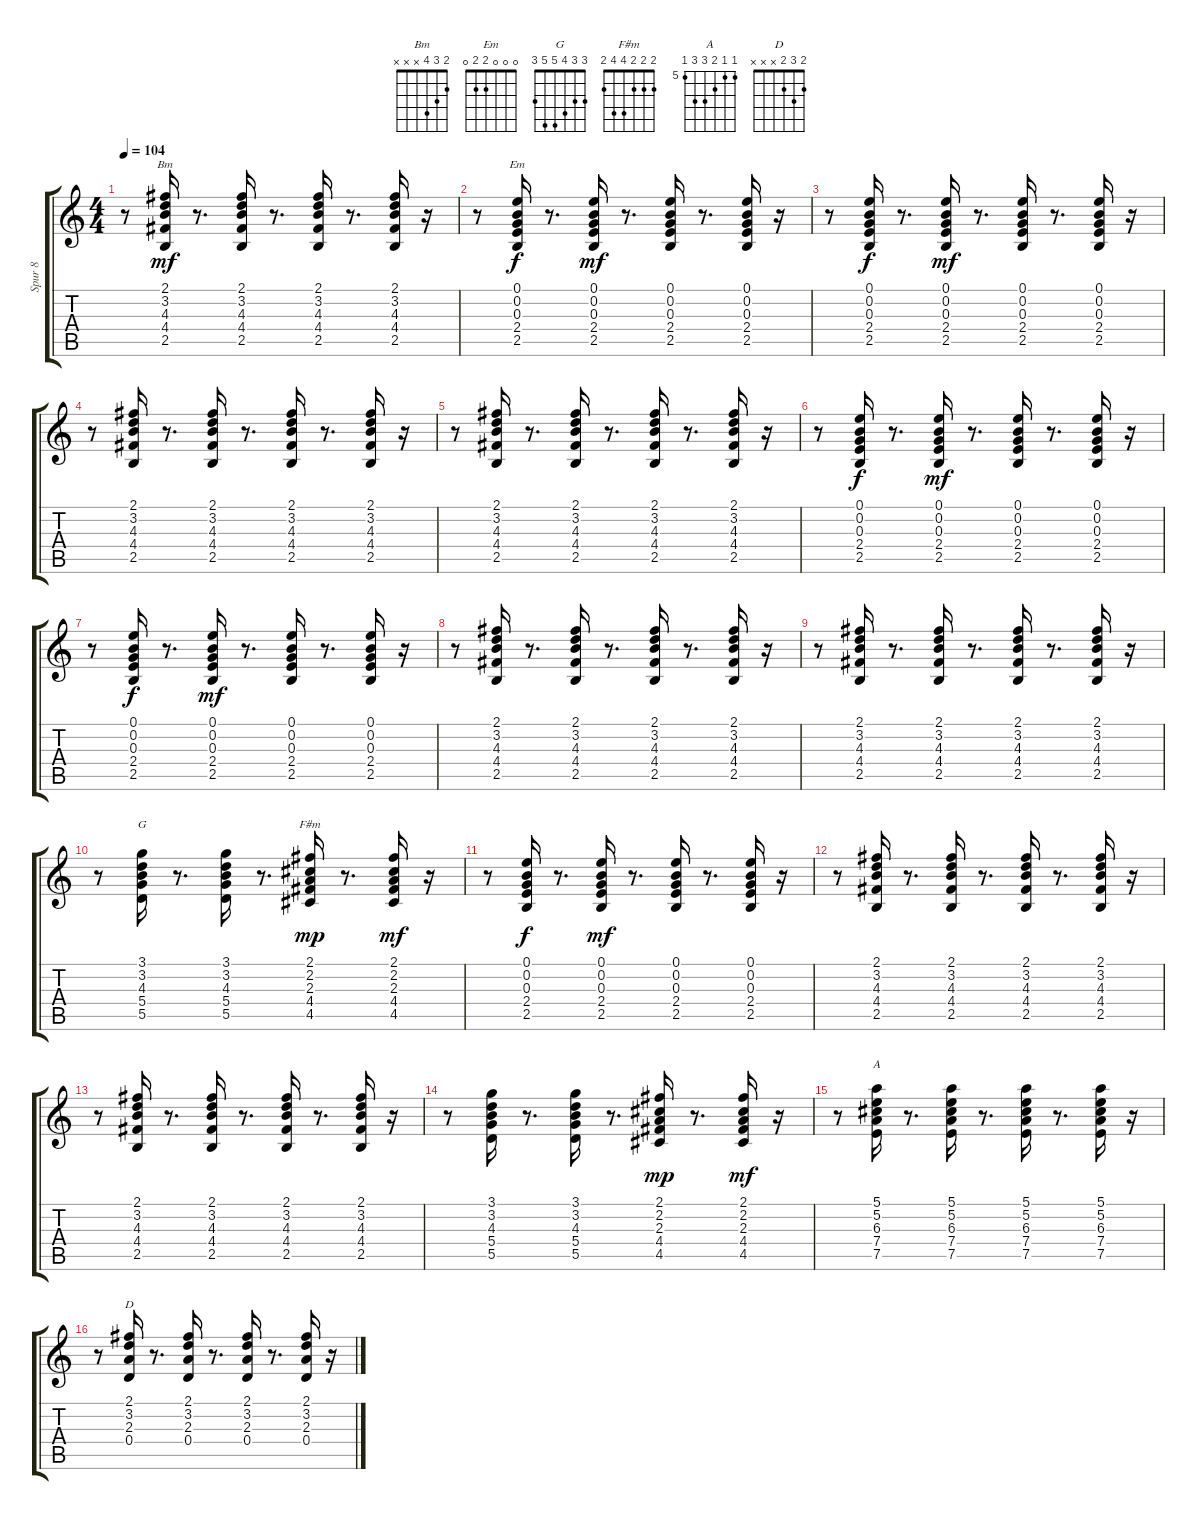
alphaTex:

\track ("Spur 8" "Spur 8") {instrument electricguitarclean}
\staff {score tabs}
\tuning (E4 B3 G3 D3 A2 E2) {hide}
\chord ("Bm" 2 3 4 x x x)
\chord ("Em" 0 0 0 2 2 0)
\chord ("G" 3 3 4 5 5 3)
\chord ("F#m" 2 2 2 4 4 2)
\chord ("A" 5 5 6 7 7 5) {firstfret 5}
\chord ("D" 2 3 2 x x x)
\ts (4 4)
\tempo 104
\clef g2
\ks c
r.8{dy mf} (2.1 3.2 4.3 4.4 2.5).16{ch "Bm"} r.8{d} (2.1 3.2 4.3 4.4 2.5).16 r.8{d} (2.1 3.2 4.3 4.4 2.5).16 r.8{d} (2.1 3.2 4.3 4.4 2.5).16 r.16 |
r.8 (0.1 0.2 0.3 2.4 2.5).16{ch "Em" dy f} r.8{d} (0.1 0.2 0.3 2.4 2.5).16{dy mf} r.8{d} (0.1 0.2 0.3 2.4 2.5).16 r.8{d} (0.1 0.2 0.3 2.4 2.5).16 r.16 |
r.8 (0.1 0.2 0.3 2.4 2.5).16{dy f} r.8{d} (0.1 0.2 0.3 2.4 2.5).16{dy mf} r.8{d} (0.1 0.2 0.3 2.4 2.5).16 r.8{d} (0.1 0.2 0.3 2.4 2.5).16 r.16 |
r.8 (2.1 3.2 4.3 4.4 2.5).16 r.8{d} (2.1 3.2 4.3 4.4 2.5).16 r.8{d} (2.1 3.2 4.3 4.4 2.5).16 r.8{d} (2.1 3.2 4.3 4.4 2.5).16 r.16 |
r.8 (2.1 3.2 4.3 4.4 2.5).16 r.8{d} (2.1 3.2 4.3 4.4 2.5).16 r.8{d} (2.1 3.2 4.3 4.4 2.5).16 r.8{d} (2.1 3.2 4.3 4.4 2.5).16 r.16 |
r.8 (0.1 0.2 0.3 2.4 2.5).16{dy f} r.8{d} (0.1 0.2 0.3 2.4 2.5).16{dy mf} r.8{d} (0.1 0.2 0.3 2.4 2.5).16 r.8{d} (0.1 0.2 0.3 2.4 2.5).16 r.16 |
r.8 (0.1 0.2 0.3 2.4 2.5).16{dy f} r.8{d} (0.1 0.2 0.3 2.4 2.5).16{dy mf} r.8{d} (0.1 0.2 0.3 2.4 2.5).16 r.8{d} (0.1 0.2 0.3 2.4 2.5).16 r.16 |
r.8 (2.1 3.2 4.3 4.4 2.5).16 r.8{d} (2.1 3.2 4.3 4.4 2.5).16 r.8{d} (2.1 3.2 4.3 4.4 2.5).16 r.8{d} (2.1 3.2 4.3 4.4 2.5).16 r.16 |
r.8 (2.1 3.2 4.3 4.4 2.5).16 r.8{d} (2.1 3.2 4.3 4.4 2.5).16 r.8{d} (2.1 3.2 4.3 4.4 2.5).16 r.8{d} (2.1 3.2 4.3 4.4 2.5).16 r.16 |
r.8 (3.1 3.2 4.3 5.4 5.5).16{ch "G"} r.8{d} (3.1 3.2 4.3 5.4 5.5).16 r.8{d} (2.1 2.2 2.3 4.4 4.5).16{ch "F#m" dy mp} r.8{d} (2.1 2.2 2.3 4.4 4.5).16{dy mf} r.16 |
r.8 (0.1 0.2 0.3 2.4 2.5).16{dy f} r.8{d} (0.1 0.2 0.3 2.4 2.5).16{dy mf} r.8{d} (0.1 0.2 0.3 2.4 2.5).16 r.8{d} (0.1 0.2 0.3 2.4 2.5).16 r.16 |
r.8 (2.1 3.2 4.3 4.4 2.5).16 r.8{d} (2.1 3.2 4.3 4.4 2.5).16 r.8{d} (2.1 3.2 4.3 4.4 2.5).16 r.8{d} (2.1 3.2 4.3 4.4 2.5).16 r.16 |
r.8 (2.1 3.2 4.3 4.4 2.5).16 r.8{d} (2.1 3.2 4.3 4.4 2.5).16 r.8{d} (2.1 3.2 4.3 4.4 2.5).16 r.8{d} (2.1 3.2 4.3 4.4 2.5).16 r.16 |
r.8 (3.1 3.2 4.3 5.4 5.5).16 r.8{d} (3.1 3.2 4.3 5.4 5.5).16 r.8{d} (2.1 2.2 2.3 4.4 4.5).16{dy mp} r.8{d} (2.1 2.2 2.3 4.4 4.5).16{dy mf} r.16 |
r.8 (5.1 5.2 6.3 7.4 7.5).16{ch "A"} r.8{d} (5.1 5.2 6.3 7.4 7.5).16 r.8{d} (5.1 5.2 6.3 7.4 7.5).16 r.8{d} (5.1 5.2 6.3 7.4 7.5).16 r.16 |
r.8 (2.1 3.2 2.3 0.4).16{ch "D"} r.8{d} (2.1 3.2 2.3 0.4).16 r.8{d} (2.1 3.2 2.3 0.4).16 r.8{d} (2.1 3.2 2.3 0.4).16 r.16
